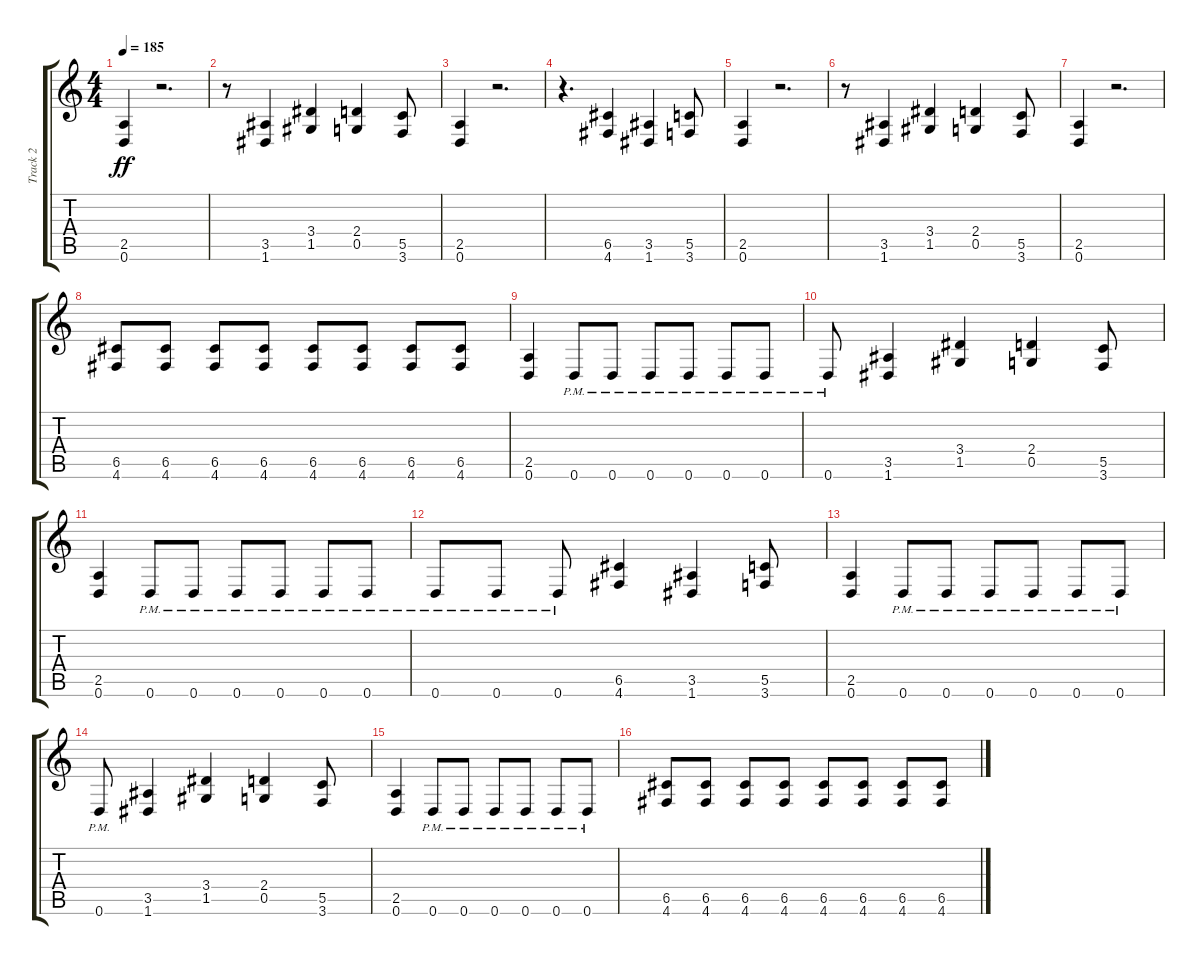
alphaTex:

\track ("Track 2" "Track 2") {instrument distortionguitar}
\staff {score tabs}
\tuning (D4 A3 F3 C3 G2 D2) {hide}
\ts (4 4)
\tempo 185
\clef g2
\ks c
(2.5 0.6).4{dy ff instrument distortionguitar} r.2{d} |
r.8 (3.5 1.6).4 (3.4 1.5).4 (2.4 0.5).4 (5.5 3.6).8 |
(2.5 0.6).4 r.2{d} |
r.4{d} (6.5 4.6).4 (3.5 1.6).4 (5.5 3.6).8 |
(2.5 0.6).4 r.2{d} |
r.8 (3.5 1.6).4 (3.4 1.5).4 (2.4 0.5).4 (5.5 3.6).8 |
(2.5 0.6).4 r.2{d} |
(6.5 4.6).8 (6.5 4.6).8 (6.5 4.6).8 (6.5 4.6).8 (6.5 4.6).8 (6.5 4.6).8 (6.5 4.6).8 (6.5 4.6).8 |
(2.5 0.6).4 0.6{pm}.8 0.6{pm}.8 0.6{pm}.8 0.6{pm}.8 0.6{pm}.8 0.6{pm}.8 |
0.6{pm}.8 (3.5 1.6).4 (3.4 1.5).4 (2.4 0.5).4 (5.5 3.6).8 |
(2.5 0.6).4 0.6{pm}.8 0.6{pm}.8 0.6{pm}.8 0.6{pm}.8 0.6{pm}.8 0.6{pm}.8 |
0.6{pm}.8 0.6{pm}.8 0.6{pm}.8 (6.5 4.6).4 (3.5 1.6).4 (5.5 3.6).8 |
(2.5 0.6).4 0.6{pm}.8 0.6{pm}.8 0.6{pm}.8 0.6{pm}.8 0.6{pm}.8 0.6{pm}.8 |
0.6{pm}.8 (3.5 1.6).4 (3.4 1.5).4 (2.4 0.5).4 (5.5 3.6).8 |
(2.5 0.6).4 0.6{pm}.8 0.6{pm}.8 0.6{pm}.8 0.6{pm}.8 0.6{pm}.8 0.6{pm}.8 |
(6.5 4.6).8 (6.5 4.6).8 (6.5 4.6).8 (6.5 4.6).8 (6.5 4.6).8 (6.5 4.6).8 (6.5 4.6).8 (6.5 4.6).8
